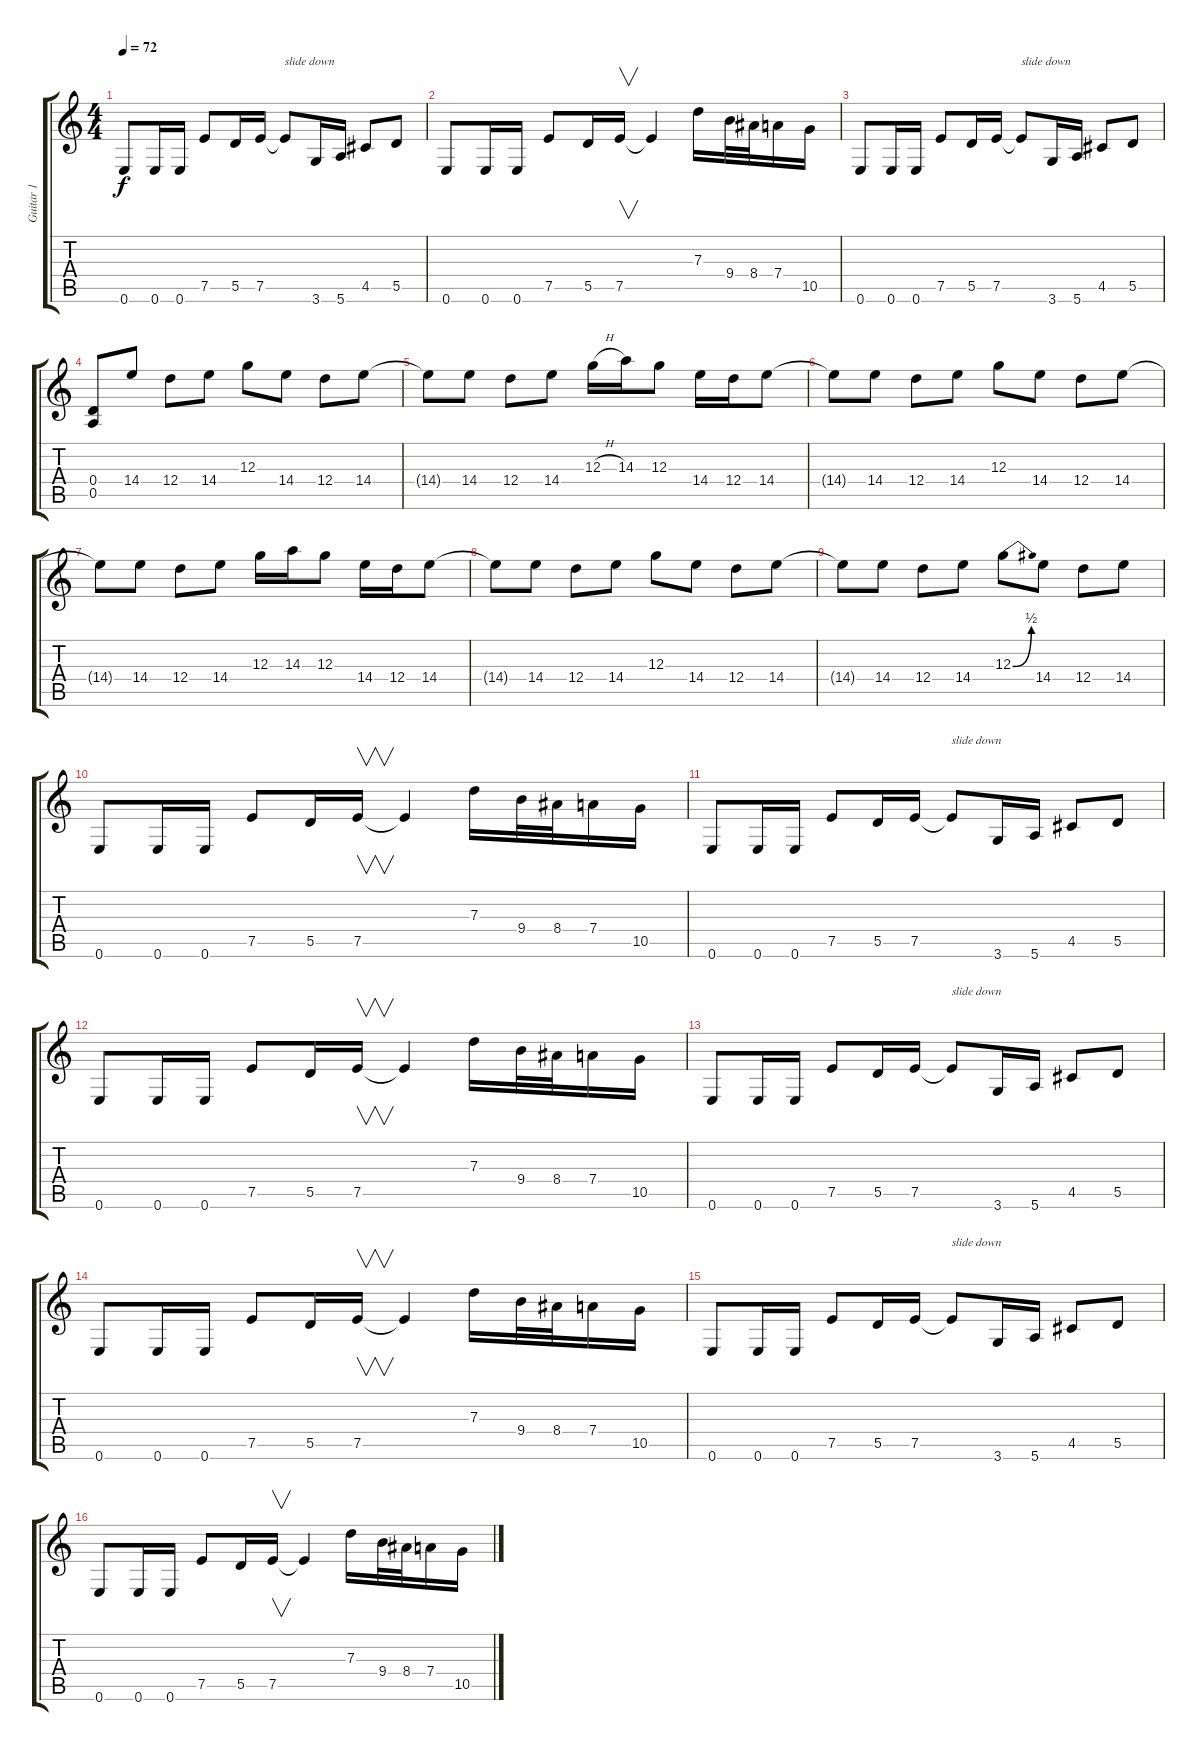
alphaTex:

\track ("Guitar 1" "Guitar 1") {instrument distortionguitar}
\staff {score tabs}
\tuning (E4 B3 G3 D3 A2 E2) {hide}
\ts (4 4)
\tempo 72
\clef g2
\ks c
0.6.8{dy f} 0.6.16 0.6.16 7.5.8 5.5.16 7.5.16 7.5{t}.8{txt "slide down"} 3.6.16 5.6.16 4.5.8 5.5.8 |
0.6.8 0.6.16 0.6.16 7.5.8 5.5.16 7.5.16{v} 7.5{t}.4 7.3.16 9.4.32 8.4.32 7.4.16 10.5.16 |
0.6.8 0.6.16 0.6.16 7.5.8 5.5.16 7.5.16 7.5{t}.8{txt "slide down"} 3.6.16 5.6.16 4.5.8 5.5.8 |
(0.4 0.5).8 14.4.8 12.4.8 14.4.8 12.3.8 14.4.8 12.4.8 14.4.8 |
14.4{t}.8 14.4.8 12.4.8 14.4.8 12.3{h}.16 14.3.16 12.3.8 14.4.16 12.4.16 14.4.8 |
14.4{t}.8 14.4.8 12.4.8 14.4.8 12.3.8 14.4.8 12.4.8 14.4.8 |
14.4{t}.8 14.4.8 12.4.8 14.4.8 12.3.16 14.3.16 12.3.8 14.4.16 12.4.16 14.4.8 |
14.4{t}.8 14.4.8 12.4.8 14.4.8 12.3.8 14.4.8 12.4.8 14.4.8 |
14.4{t}.8 14.4.8 12.4.8 14.4.8 12.3{be (bend 0 0 60 2)}.8 14.4.8 12.4.8 14.4.8 |
0.6.8 0.6.16 0.6.16 7.5.8 5.5.16 7.5.16{v} 7.5{t}.4 7.3.16 9.4.32 8.4.32 7.4.16 10.5.16 |
0.6.8 0.6.16 0.6.16 7.5.8 5.5.16 7.5.16 7.5{t}.8{txt "slide down"} 3.6.16 5.6.16 4.5.8 5.5.8 |
0.6.8 0.6.16 0.6.16 7.5.8 5.5.16 7.5.16{v} 7.5{t}.4 7.3.16 9.4.32 8.4.32 7.4.16 10.5.16 |
0.6.8 0.6.16 0.6.16 7.5.8 5.5.16 7.5.16 7.5{t}.8{txt "slide down"} 3.6.16 5.6.16 4.5.8 5.5.8 |
0.6.8 0.6.16 0.6.16 7.5.8 5.5.16 7.5.16{v} 7.5{t}.4 7.3.16 9.4.32 8.4.32 7.4.16 10.5.16 |
0.6.8 0.6.16 0.6.16 7.5.8 5.5.16 7.5.16 7.5{t}.8{txt "slide down"} 3.6.16 5.6.16 4.5.8 5.5.8 |
0.6.8 0.6.16 0.6.16 7.5.8 5.5.16 7.5.16{v} 7.5{t}.4 7.3.16 9.4.32 8.4.32 7.4.16 10.5.16
